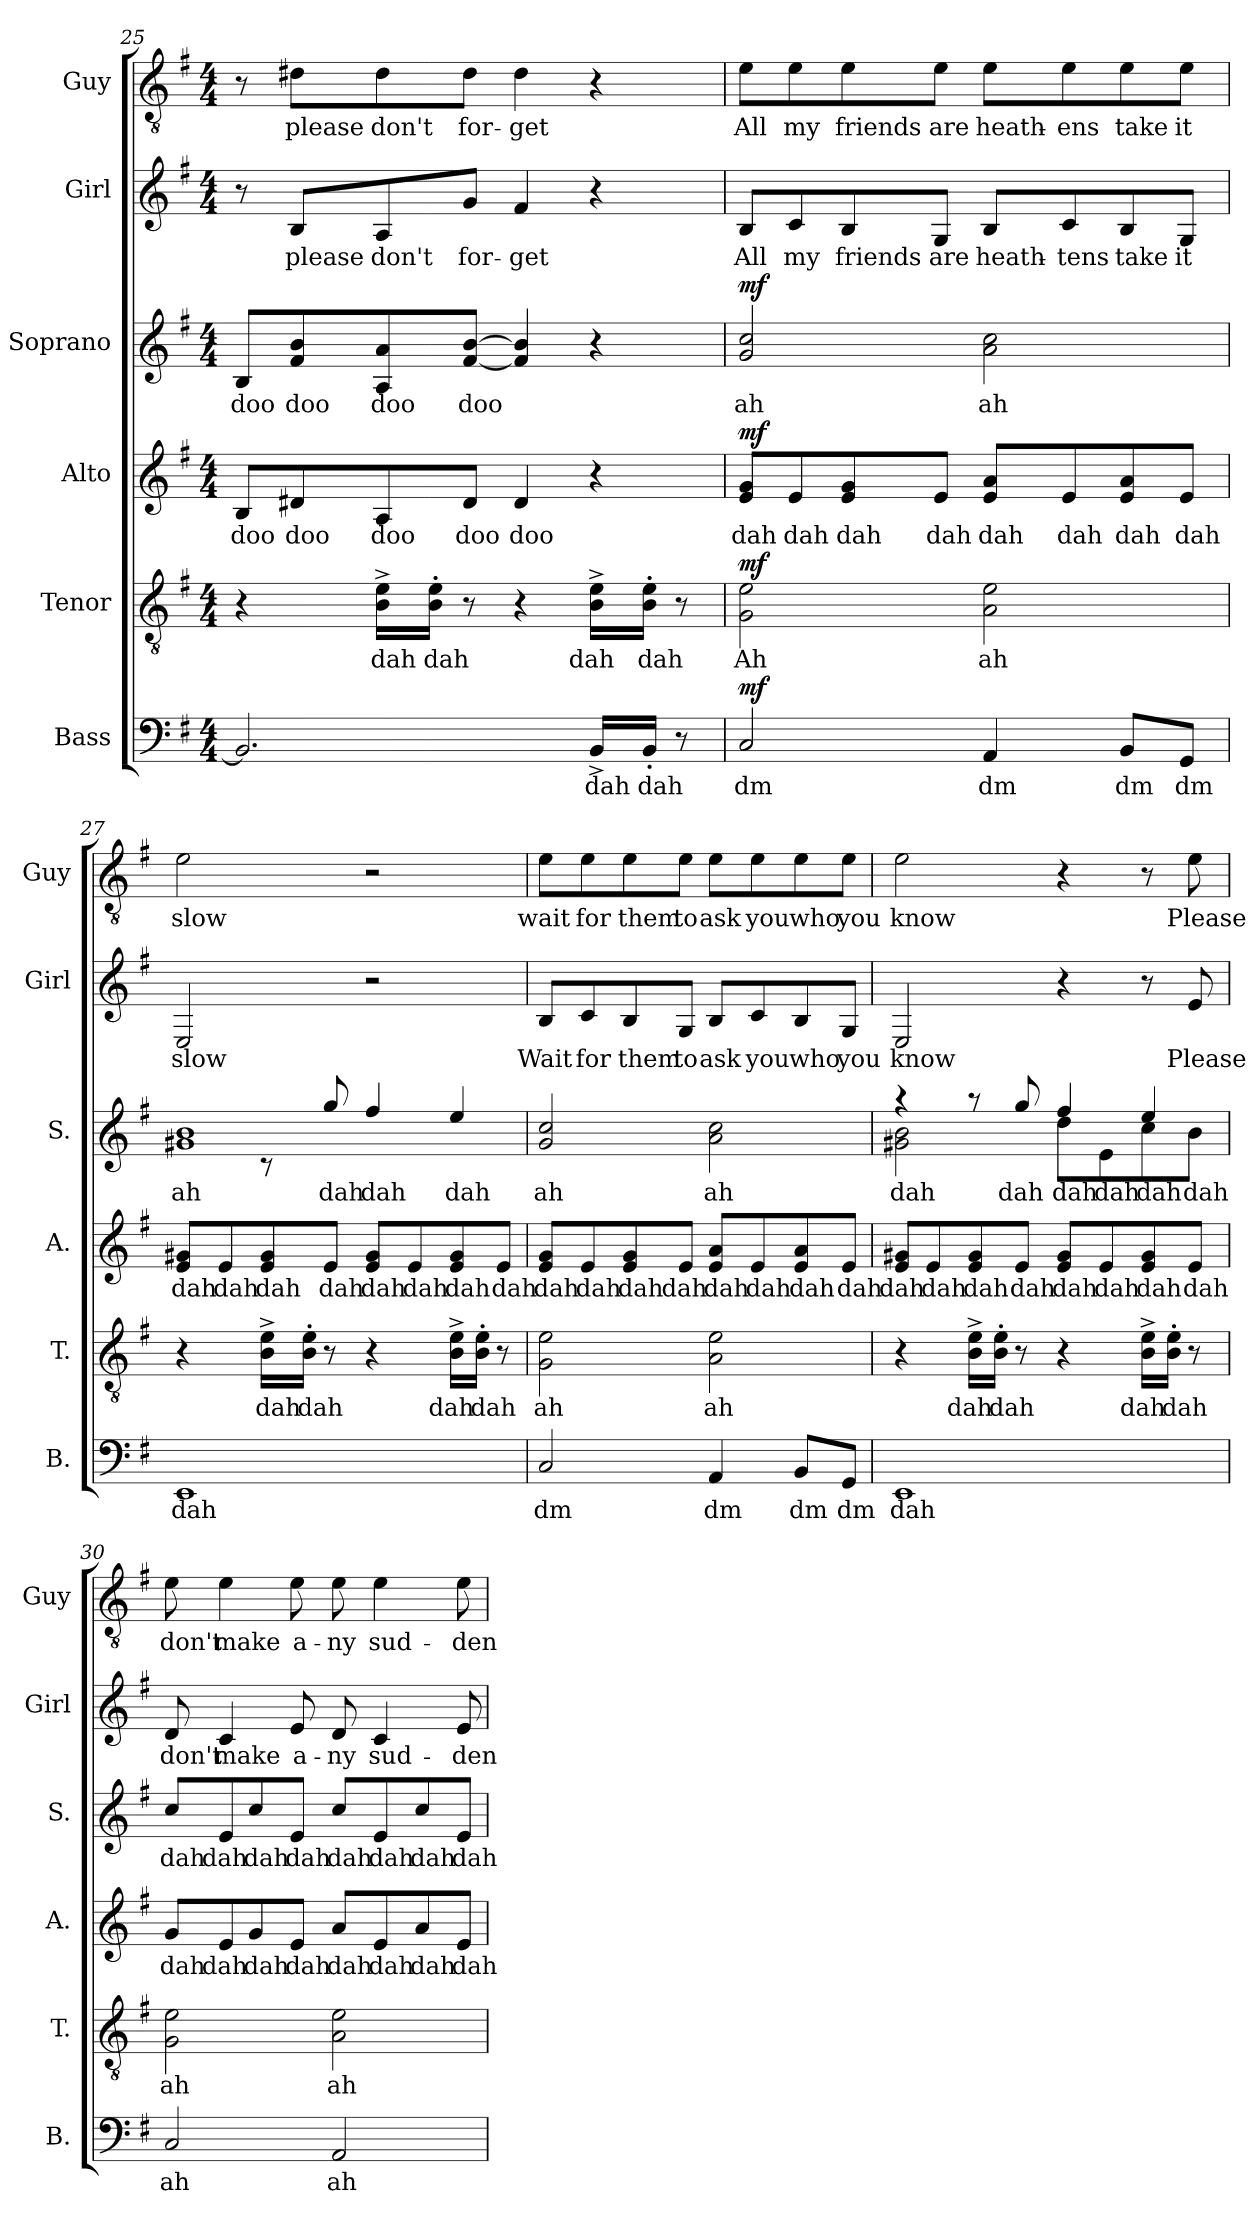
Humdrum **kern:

**kern	**text	**dynam	**kern	**text	**dynam	**kern	**text	**dynam	**kern	**text	**dynam	**kern	**text	**kern	**text
*part6	*part6	*part6	*part5	*part5	*part5	*part4	*part4	*part4	*part3	*part3	*part3	*part2	*part2	*part1	*part1
*staff6	*staff6	*staff6	*staff5	*staff5	*staff5	*staff4	*staff4	*staff4	*staff3	*staff3	*staff3	*staff2	*staff2	*staff1	*staff1
*I"Bass	*	*	*I"Tenor	*	*	*I"Alto	*	*	*I"Soprano	*	*	*I"Girl	*	*I"Guy	*
*I'B.	*	*	*I'T.	*	*	*I'A.	*	*	*I'S.	*	*	*I'Girl	*	*I'Guy	*
*clefF4	*	*	*clefGv2	*	*	*clefG2	*	*	*clefG2	*	*	*clefG2	*	*clefGv2	*
*k[f#]	*	*	*k[f#]	*	*	*k[f#]	*	*	*k[f#]	*	*	*k[f#]	*	*k[f#]	*
*M4/4	*	*	*M4/4	*	*	*M4/4	*	*	*M4/4	*	*	*M4/4	*	*M4/4	*
=25	=25	=25	=25	=25	=25	=25	=25	=25	=25	=25	=25	=25	=25	=25	=25
!	!	!	!	!	!	!	!LO:LY:b	!	!	!LO:LY:b	!	!	!	!	!
2.BB/]	.	.	4r	.	.	8B/L	doo	.	8B/L	doo	.	8r	.	8r	.
!	!	!	!	!	!	!	!LO:LY:b	!	!	!LO:LY:b	!	!	!LO:LY:b	!	!LO:LY:b
.	.	.	.	.	.	8d#X/	doo	.	8f#/ 8b/	doo	.	8B/L	please	8d#X\L	please
!	!	!	!	!LO:LY:b	!	!	!LO:LY:b	!	!	!LO:LY:b	!	!	!LO:LY:b	!	!LO:LY:b
.	.	.	16B\^ 16e\^LL	dah	.	8A/	doo	.	8A/ 8a/	doo	.	8A/	don't	8d#\	don't
!	!	!	!	!LO:LY:b	!	!	!	!	!	!	!	!	!	!	!
.	.	.	16B\' 16e\'JJ	dah	.	.	.	.	.	.	.	.	.	.	.
!	!	!	!	!	!	!	!LO:LY:b	!	!	!LO:LY:b	!	!	!LO:LY:b	!	!LO:LY:b
.	.	.	8r	.	.	8d#/J	doo	.	[8f#/ [8b/J	doo	.	8g/J	for-	8d#\J	for-
!	!	!	!	!	!	!	!LO:LY:b	!	!	!	!	!	!LO:LY:b	!	!LO:LY:b
.	.	.	4r	.	.	4d#/	doo	.	4f#/] 4b/]	.	.	4f#/	-get	4d#\	-get
!	!LO:LY:b	!	!	!LO:LY:b	!	!	!	!	!	!	!	!	!	!	!
16BB^/LL	dah	.	16B\^ 16e\^LL	dah	.	4r	.	.	4r	.	.	4r	.	4r	.
!	!LO:LY:b	!	!	!LO:LY:b	!	!	!	!	!	!	!	!	!	!	!
16BB'/JJ	dah	.	16B\' 16e\'JJ	dah	.	.	.	.	.	.	.	.	.	.	.
8r	.	.	8r	.	.	.	.	.	.	.	.	.	.	.	.
!!LO:PB:g=z
=26	=26	=26	=26	=26	=26	=26	=26	=26	=26	=26	=26	=26	=26	=26	=26
!	!LO:LY:b	!LO:DY:b	!	!LO:LY:b	!LO:DY:b	!	!LO:LY:b	!LO:DY:b	!	!LO:LY:b	!LO:DY:b	!	!LO:LY:b	!	!LO:LY:b
2C/	dm	mf	2G\ 2e\	Ah	mf	8e/ 8g/L	dah	mf	2g/ 2cc/	ah	mf	8B/L	All	8e\L	All
!	!	!	!	!	!	!	!LO:LY:b	!	!	!	!	!	!LO:LY:b	!	!LO:LY:b
.	.	.	.	.	.	8e/	dah	.	.	.	.	8c/	my	8e\	my
!	!	!	!	!	!	!	!LO:LY:b	!	!	!	!	!	!LO:LY:b	!	!LO:LY:b
.	.	.	.	.	.	8e/ 8g/	dah	.	.	.	.	8B/	friends	8e\	friends
!	!	!	!	!	!	!	!LO:LY:b	!	!	!	!	!	!LO:LY:b	!	!LO:LY:b
.	.	.	.	.	.	8e/J	dah	.	.	.	.	8G/J	are	8e\J	are
!	!LO:LY:b	!	!	!LO:LY:b	!	!	!LO:LY:b	!	!	!LO:LY:b	!	!	!LO:LY:b	!	!LO:LY:b
4AA/	dm	.	2A\ 2e\	ah	.	8e/ 8a/L	dah	.	2a\ 2cc\	ah	.	8B/L	heath-	8e\L	heath-
!	!	!	!	!	!	!	!LO:LY:b	!	!	!	!	!	!LO:LY:b	!	!LO:LY:b
.	.	.	.	.	.	8e/	dah	.	.	.	.	8c/	-tens	8e\	-ens
!	!LO:LY:b	!	!	!	!	!	!LO:LY:b	!	!	!	!	!	!LO:LY:b	!	!LO:LY:b
8BB/L	dm	.	.	.	.	8e/ 8a/	dah	.	.	.	.	8B/	take	8e\	take
!	!LO:LY:b	!	!	!	!	!	!LO:LY:b	!	!	!	!	!	!LO:LY:b	!	!LO:LY:b
8GG/J	dm	.	.	.	.	8e/J	dah	.	.	.	.	8G/J	it	8e\J	it
=27	=27	=27	=27	=27	=27	=27	=27	=27	=27	=27	=27	=27	=27	=27	=27
!	!LO:LY:b	!	!	!	!	!	!LO:LY:b	!	!	!LO:LY:b	!	!	!LO:LY:b	!	!LO:LY:b
*	*	*	*	*	*	*	*	*	*^	*	*	*	*	*	*
1EE	dah	.	4r	.	.	8e/ 8g#X/L	dah	.	1g#X 1b	4ryy	ah	.	2E/	slow	2e\	slow
!	!	!	!	!	!	!	!LO:LY:b	!	!	!	!	!	!	!	!	!
.	.	.	.	.	.	8e/	dah	.	.	.	.	.	.	.	.	.
!	!	!	!	!LO:LY:b	!	!	!LO:LY:b	!	!	!	!	!	!	!	!	!
.	.	.	16B\^ 16e\^LL	dah	.	8e/ 8g#/	dah	.	.	8r	.	.	.	.	.	.
!	!	!	!	!LO:LY:b	!	!	!	!	!	!	!	!	!	!	!	!
.	.	.	16B\' 16e\'JJ	dah	.	.	.	.	.	.	.	.	.	.	.	.
!	!	!	!	!	!	!	!LO:LY:b	!	!	!	!LO:LY:b	!	!	!	!	!
.	.	.	8r	.	.	8e/J	dah	.	.	8gg/	dah	.	.	.	.	.
!	!	!	!	!	!	!	!LO:LY:b	!	!	!	!LO:LY:b	!	!	!	!	!
.	.	.	4r	.	.	8e/ 8g#/L	dah	.	.	4ff#/	dah	.	2r	.	2r	.
!	!	!	!	!	!	!	!LO:LY:b	!	!	!	!	!	!	!	!	!
.	.	.	.	.	.	8e/	dah	.	.	.	.	.	.	.	.	.
!	!	!	!	!LO:LY:b	!	!	!LO:LY:b	!	!	!	!LO:LY:b	!	!	!	!	!
.	.	.	16B\^ 16e\^LL	dah	.	8e/ 8g#/	dah	.	.	4ee/	dah	.	.	.	.	.
!	!	!	!	!LO:LY:b	!	!	!	!	!	!	!	!	!	!	!	!
.	.	.	16B\' 16e\'JJ	dah	.	.	.	.	.	.	.	.	.	.	.	.
!	!	!	!	!	!	!	!LO:LY:b	!	!	!	!	!	!	!	!	!
.	.	.	8r	.	.	8e/J	dah	.	.	.	.	.	.	.	.	.
*	*	*	*	*	*	*	*	*	*v	*v	*	*	*	*	*	*
=28	=28	=28	=28	=28	=28	=28	=28	=28	=28	=28	=28	=28	=28	=28	=28
!	!LO:LY:b	!	!	!LO:LY:b	!	!	!LO:LY:b	!	!	!LO:LY:b	!	!	!LO:LY:b	!	!LO:LY:b
2C/	dm	.	2G\ 2e\	ah	.	8e/ 8g/L	dah	.	2g/ 2cc/	ah	.	8B/L	Wait	8e\L	wait
!	!	!	!	!	!	!	!LO:LY:b	!	!	!	!	!	!LO:LY:b	!	!LO:LY:b
.	.	.	.	.	.	8e/	dah	.	.	.	.	8c/	for	8e\	for
!	!	!	!	!	!	!	!LO:LY:b	!	!	!	!	!	!LO:LY:b	!	!LO:LY:b
.	.	.	.	.	.	8e/ 8g/	dah	.	.	.	.	8B/	them	8e\	them
!	!	!	!	!	!	!	!LO:LY:b	!	!	!	!	!	!LO:LY:b	!	!LO:LY:b
.	.	.	.	.	.	8e/J	dah	.	.	.	.	8G/J	to	8e\J	to
!	!LO:LY:b	!	!	!LO:LY:b	!	!	!LO:LY:b	!	!	!LO:LY:b	!	!	!LO:LY:b	!	!LO:LY:b
4AA/	dm	.	2A\ 2e\	ah	.	8e/ 8a/L	dah	.	2a\ 2cc\	ah	.	8B/L	ask	8e\L	ask
!	!	!	!	!	!	!	!LO:LY:b	!	!	!	!	!	!LO:LY:b	!	!LO:LY:b
.	.	.	.	.	.	8e/	dah	.	.	.	.	8c/	you	8e\	you
!	!LO:LY:b	!	!	!	!	!	!LO:LY:b	!	!	!	!	!	!LO:LY:b	!	!LO:LY:b
8BB/L	dm	.	.	.	.	8e/ 8a/	dah	.	.	.	.	8B/	who	8e\	who
!	!LO:LY:b	!	!	!	!	!	!LO:LY:b	!	!	!	!	!	!LO:LY:b	!	!LO:LY:b
8GG/J	dm	.	.	.	.	8e/J	dah	.	.	.	.	8G/J	you	8e\J	you
=29	=29	=29	=29	=29	=29	=29	=29	=29	=29	=29	=29	=29	=29	=29	=29
!	!LO:LY:b	!	!	!	!	!	!LO:LY:b	!	!	!LO:LY:b	!	!	!LO:LY:b	!	!LO:LY:b
*	*	*	*	*	*	*	*	*	*^	*	*	*	*	*	*
1EE	dah	.	4r	.	.	8e/ 8g#X/L	dah	.	4r	2g#X\ 2b\	dah	.	2E/	know	2e\	know
!	!	!	!	!	!	!	!LO:LY:b	!	!	!	!	!	!	!	!	!
.	.	.	.	.	.	8e/	dah	.	.	.	.	.	.	.	.	.
!	!	!	!	!LO:LY:b	!	!	!LO:LY:b	!	!	!	!	!	!	!	!	!
.	.	.	16B\^ 16e\^LL	dah	.	8e/ 8g#/	dah	.	8r	.	.	.	.	.	.	.
!	!	!	!	!LO:LY:b	!	!	!	!	!	!	!	!	!	!	!	!
.	.	.	16B\' 16e\'JJ	dah	.	.	.	.	.	.	.	.	.	.	.	.
!	!	!	!	!	!	!	!LO:LY:b	!	!	!	!LO:LY:b	!	!	!	!	!
.	.	.	8r	.	.	8e/J	dah	.	8gg/	.	dah	.	.	.	.	.
!	!	!	!	!	!	!	!LO:LY:b	!	!	!	!LO:LY:b	!	!	!	!	!
.	.	.	4r	.	.	8e/ 8g#/L	dah	.	4ff#/	8dd\L	dah	.	4r	.	4r	.
!	!	!	!	!	!	!	!LO:LY:b	!	!	!	!LO:LY:b	!	!	!	!	!
.	.	.	.	.	.	8e/	dah	.	.	8e\	dah	.	.	.	.	.
!	!	!	!	!LO:LY:b	!	!	!LO:LY:b	!	!	!	!LO:LY:b	!	!	!	!	!
.	.	.	16B\^ 16e\^LL	dah	.	8e/ 8g#/	dah	.	4ee/	8cc\	dah	.	8r	.	8r	.
!	!	!	!	!LO:LY:b	!	!	!	!	!	!	!	!	!	!	!	!
.	.	.	16B\' 16e\'JJ	dah	.	.	.	.	.	.	.	.	.	.	.	.
!	!	!	!	!	!	!	!LO:LY:b	!	!	!	!LO:LY:b	!	!	!LO:LY:b	!	!LO:LY:b
.	.	.	8r	.	.	8e/J	dah	.	.	8b\J	dah	.	8e/	Please	8e\	Please
!!LO:PB:g=z
=30	=30	=30	=30	=30	=30	=30	=30	=30	=30	=30	=30	=30	=30	=30	=30	=30
!	!LO:LY:b	!	!	!LO:LY:b	!	!	!LO:LY:b	!	!	!	!LO:LY:b	!	!	!LO:LY:b	!	!LO:LY:b
*	*	*	*	*	*	*	*	*	*v	*v	*	*	*	*	*	*
2C/	ah	.	2G\ 2e\	ah	.	8g/L	dah	.	8cc/L	dah	.	8d/	don't	8e\	don't
!	!	!	!	!	!	!	!LO:LY:b	!	!	!LO:LY:b	!	!	!LO:LY:b	!	!LO:LY:b
.	.	.	.	.	.	8e/	dah	.	8e/	dah	.	4c/	make	4e\	make
!	!	!	!	!	!	!	!LO:LY:b	!	!	!LO:LY:b	!	!	!	!	!
.	.	.	.	.	.	8g/	dah	.	8cc/	dah	.	.	.	.	.
!	!	!	!	!	!	!	!LO:LY:b	!	!	!LO:LY:b	!	!	!LO:LY:b	!	!LO:LY:b
.	.	.	.	.	.	8e/J	dah	.	8e/J	dah	.	8e/	a-	8e\	a-
!	!LO:LY:b	!	!	!LO:LY:b	!	!	!LO:LY:b	!	!	!LO:LY:b	!	!	!LO:LY:b	!	!LO:LY:b
2AA/	ah	.	2A\ 2e\	ah	.	8a/L	dah	.	8cc/L	dah	.	8d/	-ny	8e\	-ny
!	!	!	!	!	!	!	!LO:LY:b	!	!	!LO:LY:b	!	!	!LO:LY:b	!	!LO:LY:b
.	.	.	.	.	.	8e/	dah	.	8e/	dah	.	4c/	sud-	4e\	sud-
!	!	!	!	!	!	!	!LO:LY:b	!	!	!LO:LY:b	!	!	!	!	!
.	.	.	.	.	.	8a/	dah	.	8cc/	dah	.	.	.	.	.
!	!	!	!	!	!	!	!LO:LY:b	!	!	!LO:LY:b	!	!	!LO:LY:b	!	!LO:LY:b
.	.	.	.	.	.	8e/J	dah	.	8e/J	dah	.	8e/	-den	8e\	-den
=	=	=	=	=	=	=	=	=	=	=	=	=	=	=	=
*-	*-	*-	*-	*-	*-	*-	*-	*-	*-	*-	*-	*-	*-	*-	*-
